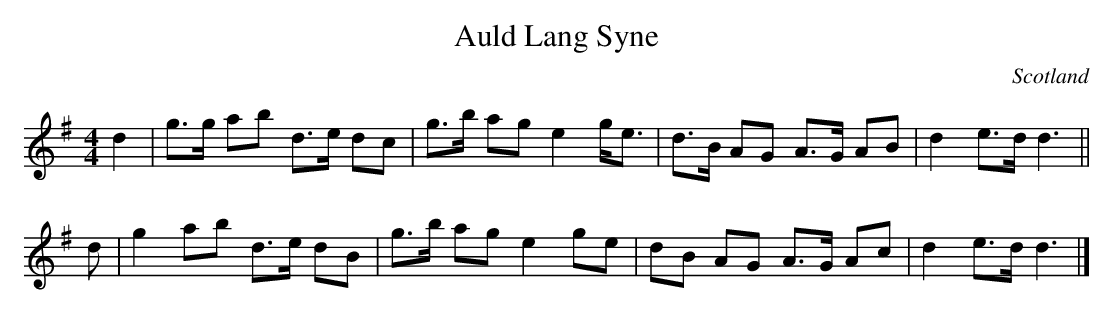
X:1
T:Auld Lang Syne
M:4/4
O:Scotland
K:G major
d2|\
g>g ab d>e dc| g>b ag e2 g<e| d>B AG A>G AB| d2 e>d d3 ||
d|\
g2 ab d>e dB| g>b ag e2 ge| dB AG A>G Ac| d2 e>d d3|]
